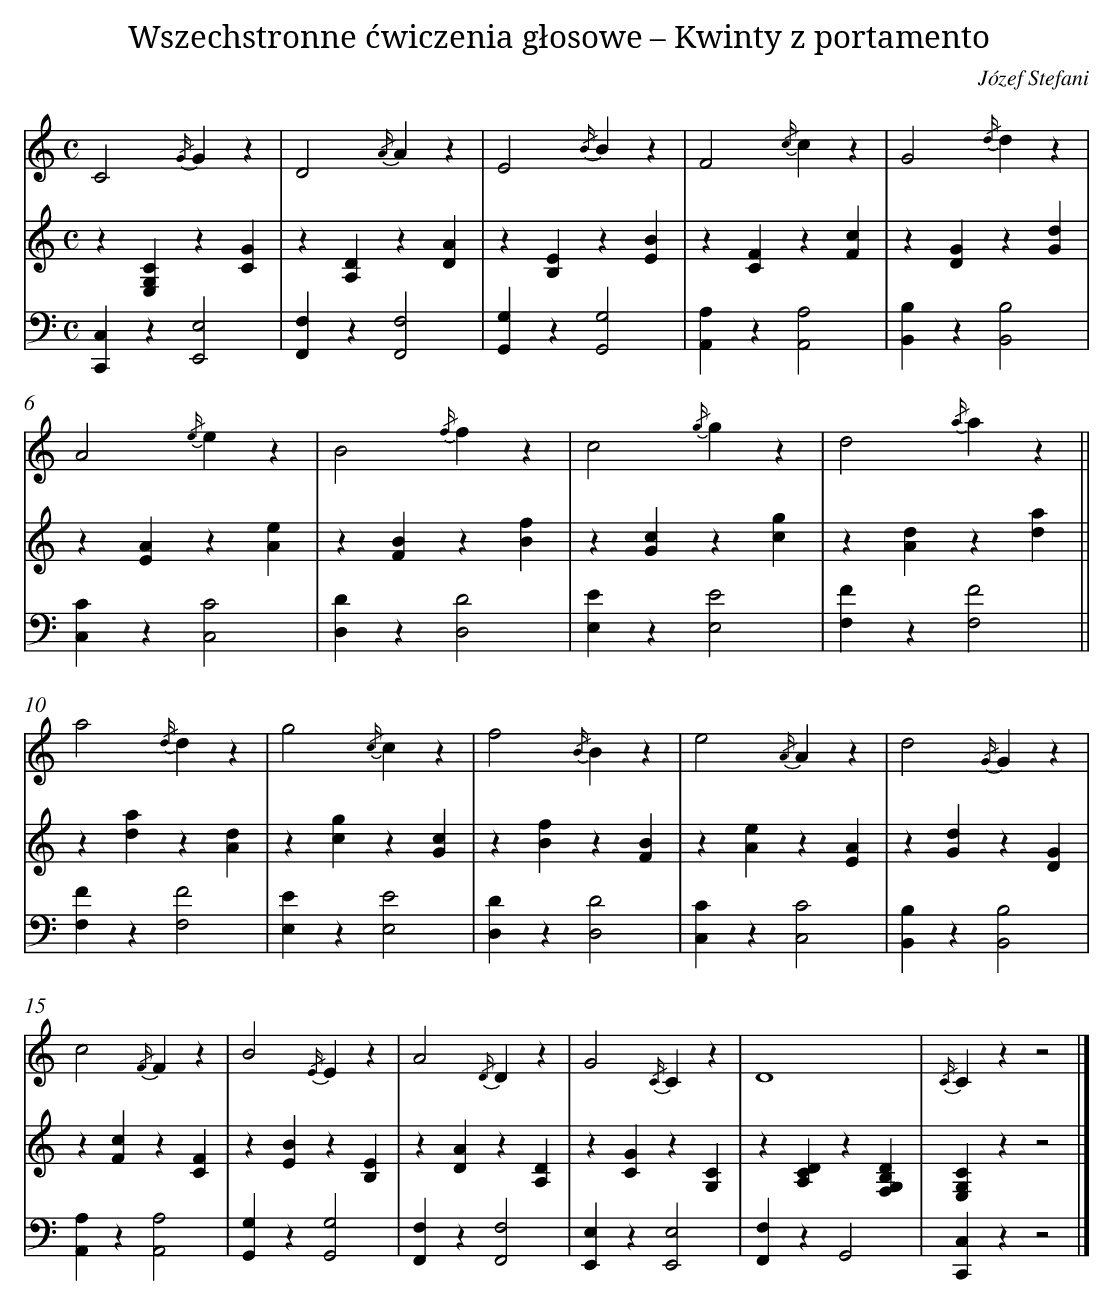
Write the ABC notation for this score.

X:1
T: Wszechstronne ćwiczenia głosowe – Kwinty z portamento
C: Józef Stefani
L: 1/4
M: C
V: 1 clef=treble
V: 2 clef=treble
V: 3 clef=bass
K: C
[V:1] C2{/G/}Gz |
[V:2] z[CG,E,]z[GC] |
[V:3] [C,C,,]z[E,2E,,2] |
[V:1] D2{/A/}Az |
[V:2] z[DA,]z[AD] |
[V:3] [F,F,,]z[F,2F,,2] |
[V:1] E2{/B/}Bz |
[V:2] z[EB,]z[BE] |
[V:3] [G,G,,]z[G,2G,,2] |
[V:1] F2{/c/}cz |
[V:2] z[FC]z[cF] |
[V:3] [A,A,,]z[A,2A,,2] |
[V:1] G2{/d/}dz |
[V:2] z[GD]z[dG] |
[V:3] [B,B,,]z[B,2B,,2] |
[V:1] A2{/e/}ez |
[V:2] z[AE]z[eA] |
[V:3] [CC,]z[C2C,2] |
[V:1] B2{/f/}fz |
[V:2] z[BF]z[fB] |
[V:3] [DD,]z[D2D,2] |
[V:1] c2{/g/}gz |
[V:2] z[cG]z[gc] |
[V:3] [EE,]z[E2E,2] |
[V:1] d2{/a/}az ||
[V:2] z[dA]z[ad] ||
[V:3] [FF,]z[F2F,2] ||
[V:1] a2{/d/}dz |
[V:2] z[ad]z[dA] |
[V:3] [FF,]z[F2F,2] |
[V:1] g2{/c/}cz |
[V:2] z[gc]z[cG] |
[V:3] [EE,]z[E2E,2] |
[V:1] f2{/B/}Bz |
[V:2] z[fB]z[BF] |
[V:3] [DD,]z[D2D,2] |
[V:1] e2{/A/}Az |
[V:2] z[eA]z[AE] |
[V:3] [CC,]z[C2C,2] |
[V:1] d2{/G/}Gz |
[V:2] z[dG]z[GD] |
[V:3] [B,B,,]z[B,2B,,2] |
[V:1] c2{/F/}Fz |
[V:2] z[cF]z[FC] |
[V:3] [A,A,,]z[A,2A,,2] |
[V:1] B2{/E/}Ez |
[V:2] z[BE]z[EB,] |
[V:3] [G,G,,]z[G,2G,,2] |
[V:1] A2{/D/}Dz |
[V:2] z[AD]z[DA,] |
[V:3] [F,F,,]z[F,2F,,2] |
[V:1] G2{/C/}Cz |
[V:2] z[GC]z[CG,] |
[V:3] [E,E,,]z[E,2E,,2] |
[V:1] D4 |
[V:2] z[DCA,]z[DB,G,F,] |
[V:3] [F,F,,]zG,,2 |
[V:1] {/C/}Czz2 |]
[V:2] [CG,E,]zz2 |]
[V:3] [C,C,,]zz2 |]
